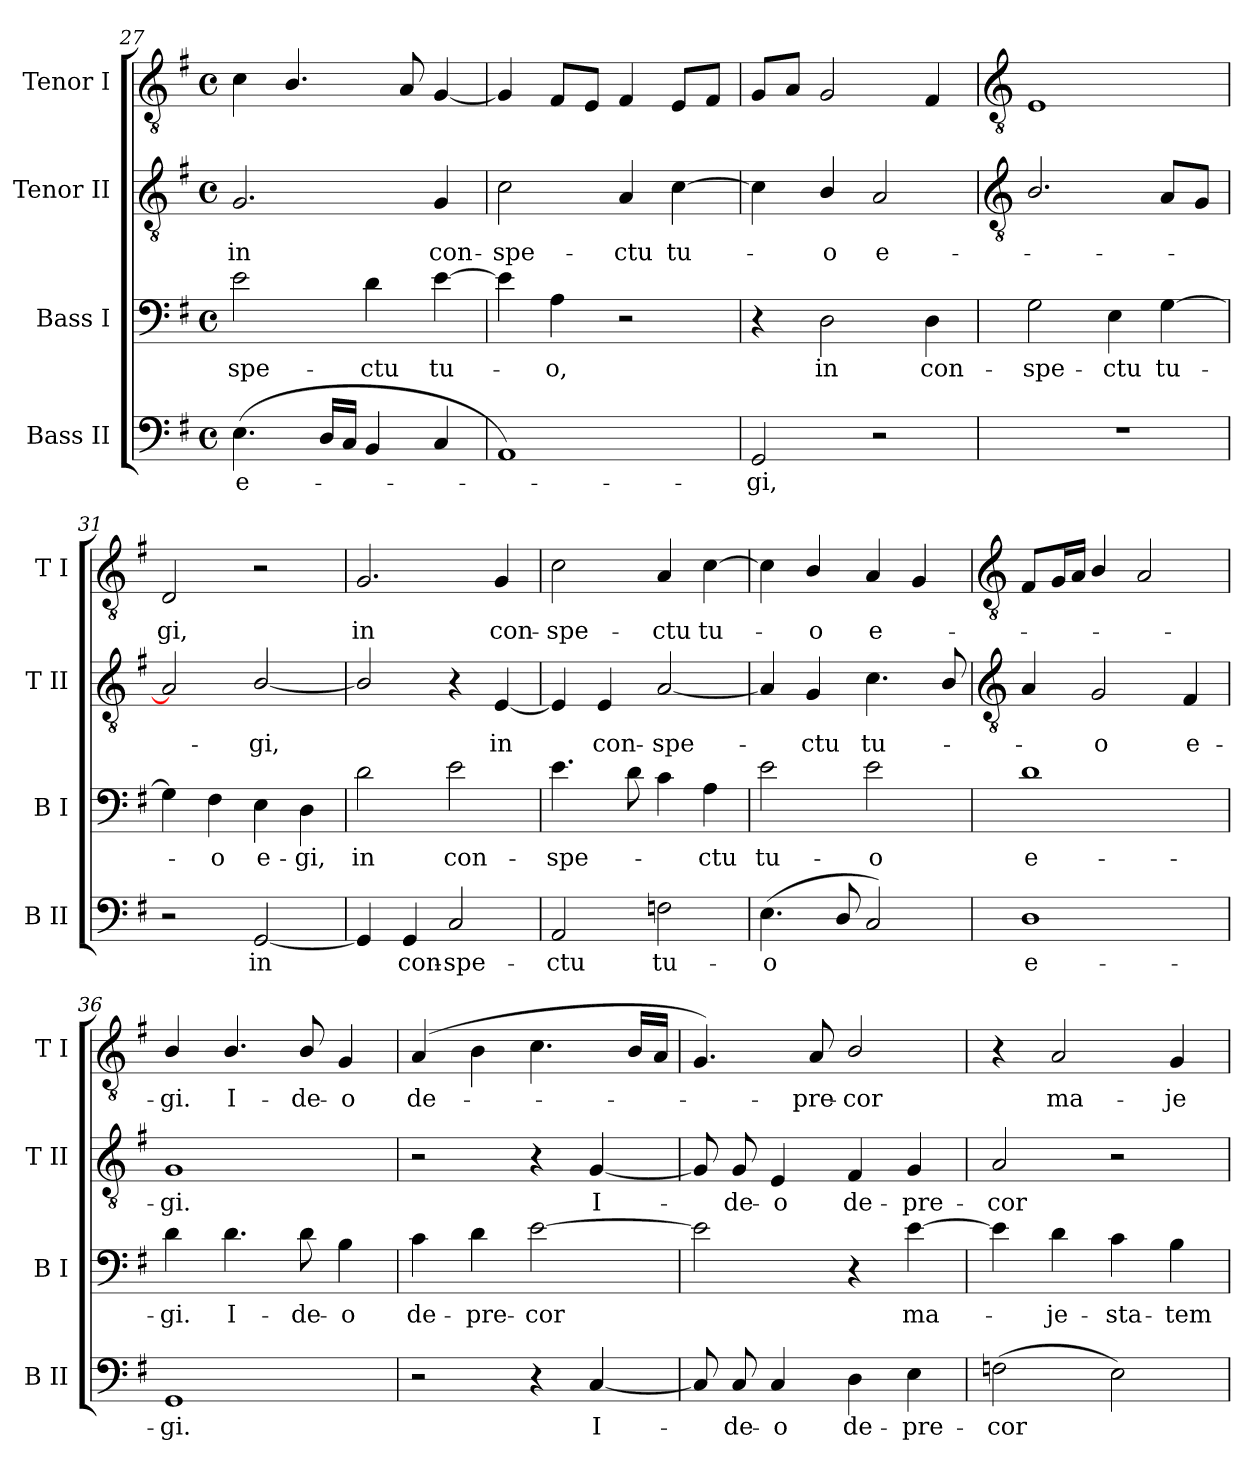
**kern	**text	**kern	**text	**kern	**text	**kern	**text
*part4	*part4	*part3	*part3	*part2	*part2	*part1	*part1
*staff4	*staff4	*staff3	*staff3	*staff2	*staff2	*staff1	*staff1
*I"Bass II	*	*I"Bass I	*	*I"Tenor II	*	*I"Tenor I	*
*I'B II	*	*I'B I	*	*I'T II	*	*I'T I	*
*clefF4	*	*clefF4	*	*clefGv2	*	*clefGv2	*
*k[f#]	*	*k[f#]	*	*k[f#]	*	*k[f#]	*
*G:	*	*G:	*	*G:	*	*G:	*
*M4/4	*	*M4/4	*	*M4/4	*	*M4/4	*
*met(c)	*	*met(c)	*	*met(c)	*	*met(c)	*
=27	=27	=27	=27	=27	=27	=27	=27
!	!LO:LY:b	!	!LO:LY:b	!	!LO:LY:b	!	!
(<4.E	e-	2e	-spe-	2.G	in	4c	.
.	.	.	.	.	.	4.B/	.
16DLL	.	.	.	.	.	.	.
16CJJ	.	.	.	.	.	.	.
!	!	!	!LO:LY:b	!	!	!	!
4BB	.	4d	-ctu	.	.	.	.
.	.	.	.	.	.	8A	.
!	!	!	!LO:LY:b	!	!LO:LY:b	!	!
4C	.	[4e	tu-	4G	con-	[4G	.
=28	=28	=28	=28	=28	=28	=28	=28
!	!	!	!	!	!LO:LY:b	!	!
1AA)	.	4e]	.	2c	-spe-	4G]	.
!	!	!	!LO:LY:b	!	!	!	!
.	.	4A	o,	.	.	8F#L	.
.	.	.	.	.	.	8EJ	.
!	!	!	!	!	!LO:LY:b	!	!
.	.	2r	.	4A	-ctu	4F#	.
!	!	!	!	!	!LO:LY:b	!	!
.	.	.	.	[4c	tu-	8EL	.
.	.	.	.	.	.	8F#J	.
=29	=29	=29	=29	=29	=29	=29	=29
!	!LO:LY:b	!	!	!	!	!	!
2GG	gi,	4r	.	4c]	.	8GL	.
.	.	.	.	.	.	8AJ	.
!	!	!	!LO:LY:b	!	!LO:LY:b	!	!
.	.	2D	in	4B/	o	2G	.
!	!	!	!	!	!LO:LY:b	!	!
2r	.	.	.	2A	e-	.	.
!	!	!	!LO:LY:b	!	!	!	!
.	.	4D	con-	.	.	4F#	.
!!LO:LB:g=z
=30	=30	=30	=30	=30	=30	=30	=30
*	*	*	*	*clefGv2	*	*clefGv2	*
!	!	!	!LO:LY:b	!	!	!	!
1r	.	2G	-spe-	2.B/	.	1E	.
!	!	!	!LO:LY:b	!	!	!	!
.	.	4E	-ctu	.	.	.	.
!	!	!	!LO:LY:b	!	!	!	!
.	.	[4G	tu-	8AL	.	.	.
.	.	.	.	8GJ	.	.	.
=31	=31	=31	=31	=31	=31	=31	=31
!	!	!	!	!	!	!	!LO:LY:b
2r	.	4G]	.	2A]	.	2D	gi,
!	!	!	!LO:LY:b	!	!	!	!
.	.	4F#	o	.	.	.	.
!	!LO:LY:b	!	!LO:LY:b	!	!LO:LY:b	!	!
[2GG	in	4E	e-	[2B/	gi,	2r	.
!	!	!	!LO:LY:b	!	!	!	!
.	.	4D	-gi,	.	.	.	.
=32	=32	=32	=32	=32	=32	=32	=32
!	!	!	!LO:LY:b	!	!	!	!LO:LY:b
4GG]	.	2d	in	2B/]	.	2.G	in
!	!LO:LY:b	!	!	!	!	!	!
4GG	con-	.	.	.	.	.	.
!	!LO:LY:b	!	!LO:LY:b	!	!	!	!
2C	-spe-	2e	con-	4r	.	.	.
!	!	!	!	!	!LO:LY:b	!	!LO:LY:b
.	.	.	.	[4E	in	4G	con-
=33	=33	=33	=33	=33	=33	=33	=33
!	!LO:LY:b	!	!LO:LY:b	!	!	!	!LO:LY:b
2AA	-ctu	4.e	-spe-	4E]	.	2c	-spe-
!	!	!	!	!	!LO:LY:b	!	!
.	.	.	.	4E	con-	.	.
.	.	8d	.	.	.	.	.
!	!LO:LY:b	!	!	!	!LO:LY:b	!	!LO:LY:b
2Fn	tu-	4c	.	[2A	-spe-	4A	-ctu
!	!	!	!LO:LY:b	!	!	!	!LO:LY:b
.	.	4A	ctu	.	.	[4c	tu-
=34	=34	=34	=34	=34	=34	=34	=34
!	!LO:LY:b	!	!LO:LY:b	!	!	!	!
(<4.E	-o	2e	tu-	4A]	.	4c]	.
!	!	!	!	!	!LO:LY:b	!	!LO:LY:b
.	.	.	.	4G	ctu	4B/	o
8D/	.	.	.	.	.	.	.
!	!	!	!LO:LY:b	!	!LO:LY:b	!	!LO:LY:b
2C)	.	2e	-o	4.c	tu-	4A	e-
.	.	.	.	.	.	4G	.
.	.	.	.	8B/	.	.	.
!!LO:LB:g=z
=35	=35	=35	=35	=35	=35	=35	=35
*	*	*	*	*clefGv2	*	*clefGv2	*
!	!LO:LY:b	!	!LO:LY:b	!	!	!	!
1D	e-	1d	e-	4A	.	8F#L	.
.	.	.	.	.	.	16GL	.
.	.	.	.	.	.	16AJJ	.
!	!	!	!	!	!LO:LY:b	!	!
.	.	.	.	2G	o	4B/	.
.	.	.	.	.	.	2A	.
!	!	!	!	!	!LO:LY:b	!	!
.	.	.	.	4F#	e-	.	.
=36	=36	=36	=36	=36	=36	=36	=36
!	!LO:LY:b	!	!LO:LY:b	!	!LO:LY:b	!	!LO:LY:b
1GG	-gi.	4d	-gi.	1G	-gi.	4B/	gi.
!	!	!	!LO:LY:b	!	!	!	!LO:LY:b
.	.	4.d	I-	.	.	4.B/	I-
!	!	!	!LO:LY:b	!	!	!	!LO:LY:b
.	.	8d	-de-	.	.	8B/	-de-
!	!	!	!LO:LY:b	!	!	!	!LO:LY:b
.	.	4B	-o	.	.	4G	-o
=37	=37	=37	=37	=37	=37	=37	=37
!	!	!	!LO:LY:b	!	!	!	!LO:LY:b
2r	.	4c	de-	2r	.	(<4A	de-
!	!	!	!LO:LY:b	!	!	!	!
.	.	4d	-pre-	.	.	4B	.
!	!	!	!LO:LY:b	!	!	!	!
4r	.	[2e	-cor	4r	.	4.c	.
!	!LO:LY:b	!	!	!	!LO:LY:b	!	!
[4C	I-	.	.	[4G	I-	.	.
.	.	.	.	.	.	16BLL	.
.	.	.	.	.	.	16AJJ	.
=38	=38	=38	=38	=38	=38	=38	=38
8C]	.	2e]	.	8G]	.	4.G)	.
!	!LO:LY:b	!	!	!	!LO:LY:b	!	!
8C	de-	.	.	8G	de-	.	.
!	!LO:LY:b	!	!	!	!LO:LY:b	!	!
4C	-o	.	.	4E	-o	.	.
!	!	!	!	!	!	!	!LO:LY:b
.	.	.	.	.	.	8A	pre-
!	!LO:LY:b	!	!	!	!LO:LY:b	!	!LO:LY:b
4D	de-	4r	.	4F#	de-	2B/	-cor
!	!LO:LY:b	!	!LO:LY:b	!	!LO:LY:b	!	!
4E	-pre-	[4e	ma-	4G	-pre-	.	.
=39	=39	=39	=39	=39	=39	=39	=39
!	!LO:LY:b	!	!	!	!LO:LY:b	!	!
(>2Fn	-cor	4e]	.	2A	-cor	4r	.
!	!	!	!LO:LY:b	!	!	!	!LO:LY:b
.	.	4d	je-	.	.	2A	ma-
!	!	!	!LO:LY:b	!	!	!	!
2E)	.	4c	-sta-	2r	.	.	.
!	!	!	!LO:LY:b	!	!	!	!LO:LY:b
.	.	4B	-tem	.	.	4G	-je-
=	=	=	=	=	=	=	=
*-	*-	*-	*-	*-	*-	*-	*-
